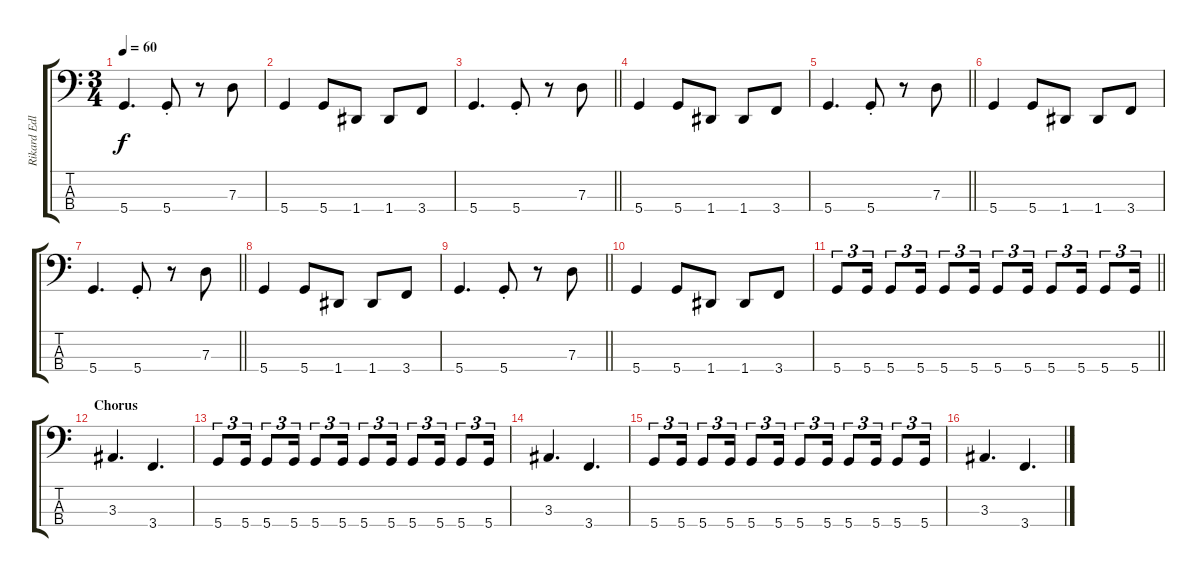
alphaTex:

\track ("Rikard Edlund " "Rikard Edl") {instrument electricbassfinger}
\staff {score tabs}
\tuning (F2 C2 G1 D1) {hide}
\ts (3 4)
\tempo 60
\clef f4
\ks c
5.4.4{d dy f} 5.4{st}.8 r.8 7.3.8 |
5.4.4 5.4.8 1.4.8 1.4.8 3.4.8 |
\barLineRight lightlight
5.4.4{d} 5.4{st}.8 r.8 7.3.8 |
5.4.4 5.4.8 1.4.8 1.4.8 3.4.8 |
\barLineRight lightlight
5.4.4{d} 5.4{st}.8 r.8 7.3.8 |
5.4.4 5.4.8 1.4.8 1.4.8 3.4.8 |
\barLineRight lightlight
5.4.4{d} 5.4{st}.8 r.8 7.3.8 |
5.4.4 5.4.8 1.4.8 1.4.8 3.4.8 |
\barLineRight lightlight
5.4.4{d} 5.4{st}.8 r.8 7.3.8 |
5.4.4 5.4.8 1.4.8 1.4.8 3.4.8 |
\barLineRight lightlight
5.4.8{tu (3 2)} 5.4.16{tu (3 2)} 5.4.8{tu (3 2)} 5.4.16{tu (3 2)} 5.4.8{tu (3 2)} 5.4.16{tu (3 2)} 5.4.8{tu (3 2)} 5.4.16{tu (3 2)} 5.4.8{tu (3 2)} 5.4.16{tu (3 2)} 5.4.8{tu (3 2)} 5.4.16{tu (3 2)} |
\section ("" "Chorus")
3.3.4{d} 3.4.4{d} |
5.4.8{tu (3 2)} 5.4.16{tu (3 2)} 5.4.8{tu (3 2)} 5.4.16{tu (3 2)} 5.4.8{tu (3 2)} 5.4.16{tu (3 2)} 5.4.8{tu (3 2)} 5.4.16{tu (3 2)} 5.4.8{tu (3 2)} 5.4.16{tu (3 2)} 5.4.8{tu (3 2)} 5.4.16{tu (3 2)} |
3.3.4{d} 3.4.4{d} |
5.4.8{tu (3 2)} 5.4.16{tu (3 2)} 5.4.8{tu (3 2)} 5.4.16{tu (3 2)} 5.4.8{tu (3 2)} 5.4.16{tu (3 2)} 5.4.8{tu (3 2)} 5.4.16{tu (3 2)} 5.4.8{tu (3 2)} 5.4.16{tu (3 2)} 5.4.8{tu (3 2)} 5.4.16{tu (3 2)} |
3.3.4{d} 3.4.4{d}
